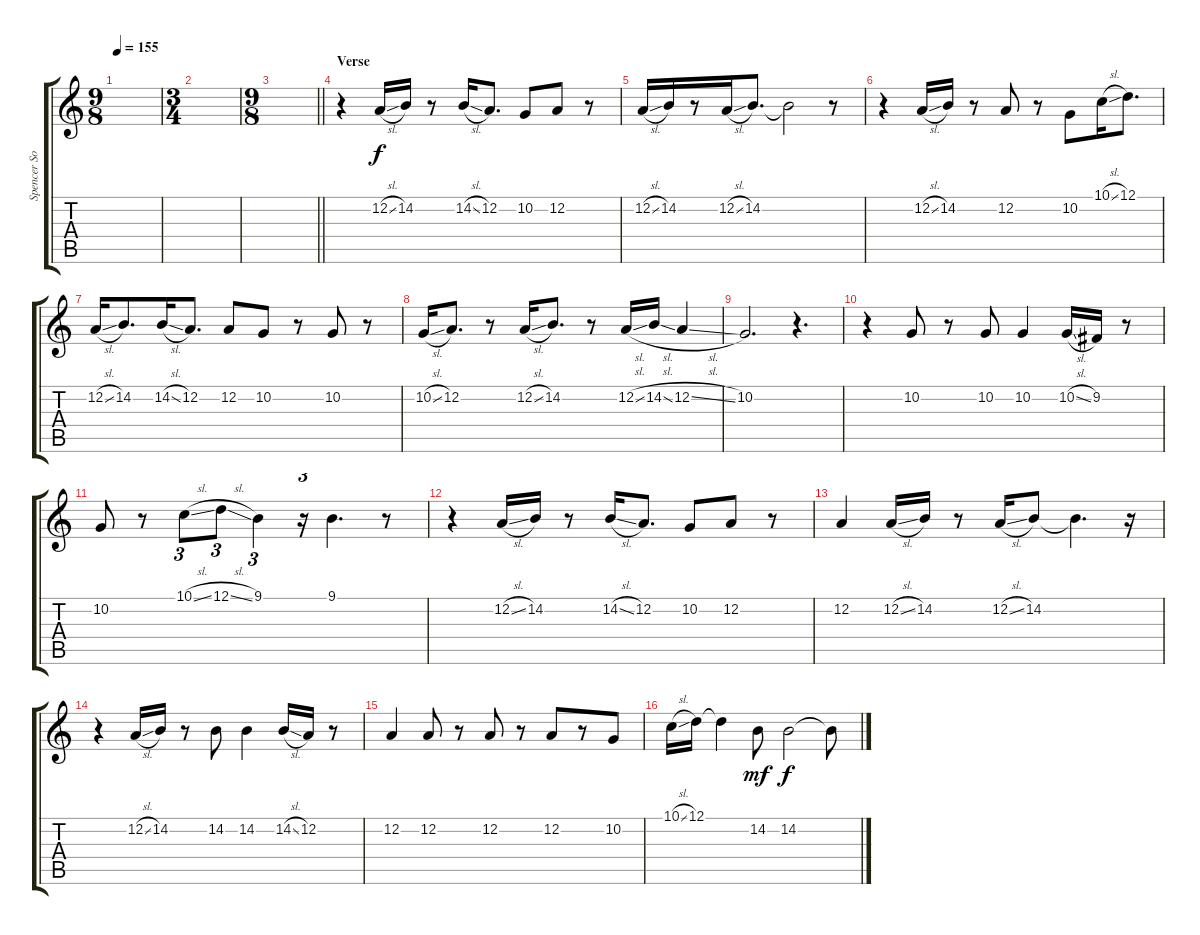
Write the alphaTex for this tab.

\track ("Spencer Sotelo - Vocals" "Spencer So") {instrument flute}
\staff {score tabs}
\tuning (D4 A3 F3 C3 G2 C2) {hide}
\ts (9 8)
\tempo 155
\clef g2
\ks c
|
\ts (3 4)
|
\ts (9 8)
\barLineRight lightlight
|
\section ("" "Verse")
r.4{volume 15} 12.2{sl}.16 14.2.16 r.8 14.2{sl}.16 12.2.8{d} 10.2.8 12.2.8 r.8 |
12.2{sl}.16 14.2.16 r.8 12.2{sl}.16 14.2.8{d} 14.2{t}.2 r.8 |
r.4 12.2{sl}.16 14.2.16 r.8 12.2.8 r.8 10.2.8 10.1{sl}.16 12.1.8{d} |
12.2{sl}.16 14.2.8{d} 14.2{sl}.16 12.2.8{d} 12.2.8 10.2.8 r.8 10.2.8 r.8 |
10.2{sl}.16 12.2.8{d} r.8 12.2{sl}.16 14.2.8{d} r.8 12.2{sl}.16 14.2{sl}.16 12.2{sl}.4 |
10.2.2{d} r.4{d} |
r.4 10.2.8 r.8 10.2.8 10.2.4 10.2{sl}.16 9.2.16 r.8 |
10.2.8 r.8 10.1{sl}.8{tu (3 2)} 12.1{sl}.8{tu (3 2)} 9.1.4{tu (3 2)} r.16{tu (3 2)} 9.1.4{d} r.8 |
r.4 12.2{sl}.16 14.2.16 r.8 14.2{sl}.16 12.2.8{d} 10.2.8 12.2.8 r.8 |
12.2.4 12.2{sl}.16 14.2.16 r.8 12.2{sl}.16 14.2.8 14.2{t}.4{d} r.16 |
r.4 12.2{sl}.16 14.2.16 r.8 14.2.8 14.2.4 14.2{sl}.16 12.2.16 r.8 |
12.2.4 12.2.8 r.8 12.2.8 r.8 12.2.8 r.8 10.2.8 |
10.1{sl}.16 12.1.16 12.1{t}.4 14.2.8{dy mf} 14.2.2{dy f} 14.2{t}.8
